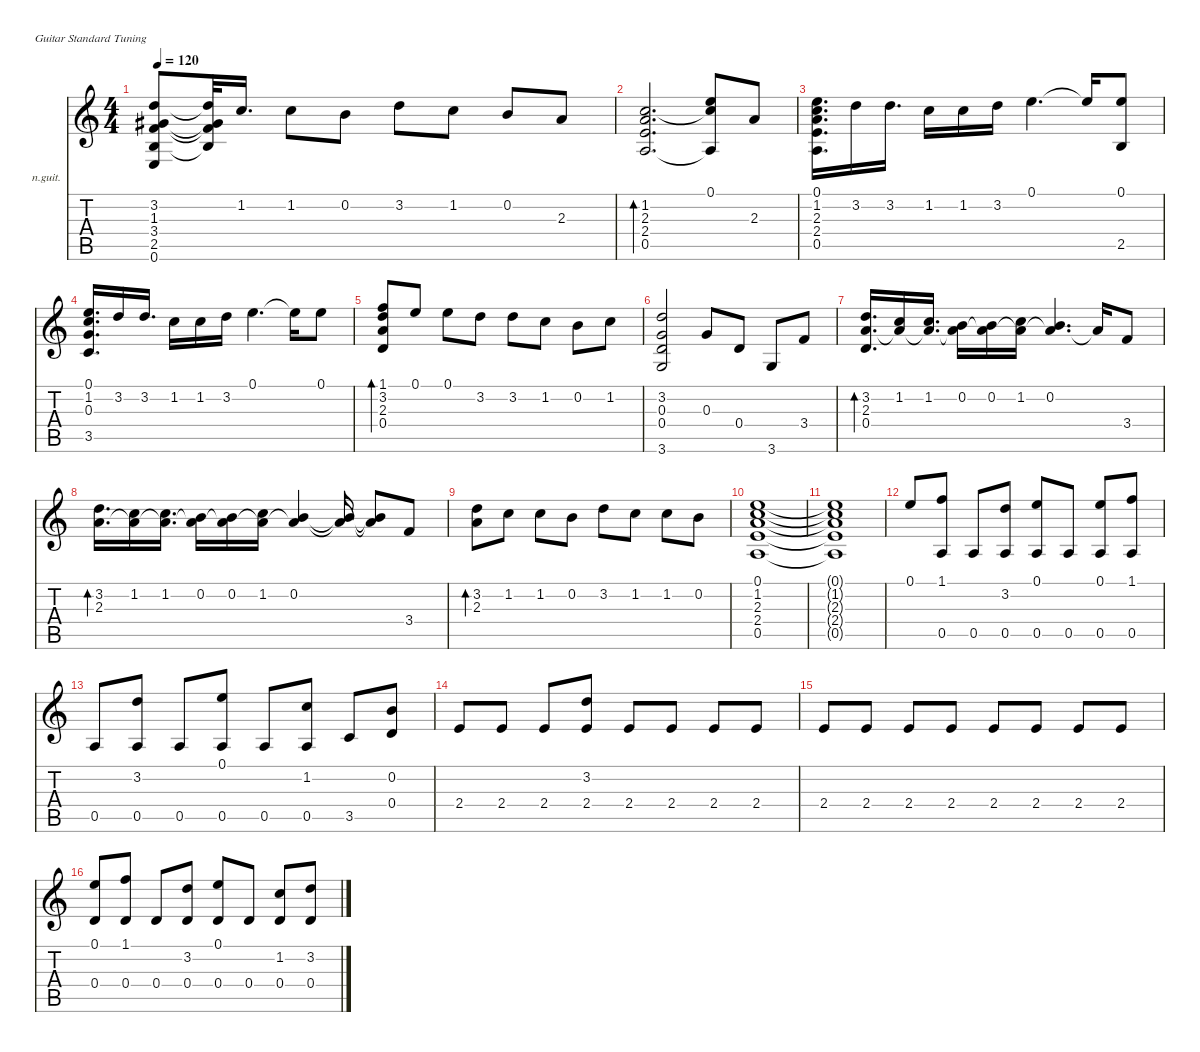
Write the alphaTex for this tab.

\defaultSystemsLayout 4
\hideDynamics
\bracketExtendMode nobrackets
\firstSystemTrackNameOrientation horizontal
\otherSystemsTrackNameOrientation horizontal
\track ("Гитара" "n.guit.") {instrument acousticguitarnylon}
\staff {score tabs}
\tuning (E4 B3 G3 D3 A2 E2)
\ts (4 4)
\tempo 120
\clef g2
\ks c
(3.2 1.3{acc #} 0.6 3.4{t} 2.5{t}).8{dy f beam Up} (3.2{t} 1.3{t acc #} 3.4{t} 2.5{t}).32{beam Up} 1.2.16{d beam Up} 1.2.8{beam Down} 0.2.8{beam Down} 3.2.8{dy mf beam Down} 1.2.8{beam Down} 0.2.8{beam Up} 2.3.8{beam Up} |
(1.2 2.3 2.4 0.5).2{d bd 120 beam Up} (0.1 1.2{t} 0.5{t}).8{dy f beam Up} 2.3.8{dy mp beam Up} |
(0.1 1.2 2.3 2.4 0.5).16{d dy f beam Down} 3.2.16{dy mf beam Down} 3.2.16{d beam Down} 1.2.16{dy mp beam Down} 1.2.16{dy mf beam Down} 3.2.16{beam Down} 0.1.4{d beam Down} 0.1{t}.16{dy f beam Up} (0.1 2.5).8{dy mf beam Up} |
(0.1 3.5 1.2 0.3).16{d beam Up} 3.2.16{dy mp beam Up} 3.2.16{d dy mf beam Up} 1.2.16{beam Down} 1.2.16{beam Down} 3.2.16{beam Down} 0.1.4{d beam Down} 0.1{t}.16{dy f beam Down} 0.1.8{dy mf beam Down} |
(1.1 3.2 2.3 0.4).8{bd 120 beam Up} 0.1.8{dy mp beam Up} 0.1.8{dy mf beam Down} 3.2.8{dy mp beam Down} 3.2.8{dy mf beam Down} 1.2.8{beam Down} 0.2.8{beam Down} 1.2.8{beam Down} |
(3.2 0.3 0.4 3.6).2{beam Up} 0.3.8{dy mp beam Up} 0.4.8{beam Up} 3.6.8{beam Up} 3.4.8{beam Up} |
(3.2 2.3 0.4).16{d bd 120 dy f beam Up} (1.2 2.3{t}).16{beam Up} (1.2 2.3{t}).16{d beam Up} (0.2 2.3{t}).16{beam Down} (0.2 2.3{t}).16{beam Down} (1.2 2.3{t}).16{beam Down} (0.2 2.3{t}).4{d beam Up} 2.3{t}.16{beam Up} 3.4.8{dy mf beam Up} |
(3.2 2.3).16{d bd 120 dy f beam Down} (1.2 2.3{t}).16{beam Down} (1.2 2.3{t}).16{d beam Down} (0.2 2.3{t}).16{beam Down} (0.2 2.3{t}).16{beam Down} (1.2 2.3{t}).16{beam Down} (0.2 2.3{t}).4{beam Up} (2.3{t} 0.2{t}).16{beam Up} (0.2{t} 2.3{t}).8{beam Up} 3.4.8{dy mf beam Up} |
(3.2 2.3).8{bd 120 dy f beam Down} 1.2.8{beam Down} 1.2.8{beam Down} 0.2.8{dy mf beam Down} 3.2.8{dy f beam Down} 1.2.8{beam Down} 1.2.8{beam Down} 0.2.8{dy mf beam Down} |
(0.1 1.2 2.3 2.4 0.5).1{dy f beam Up} |
(0.1{t} 1.2{t} 2.3{t} 2.4{t} 0.5{t}).1{beam Up} |
0.1.8{beam Up} (1.1 0.5).8{dy mf beam Up} 0.5.8{beam Up} (3.2 0.5).8{beam Up} (0.1 0.5).8{beam Up} 0.5.8{dy mp beam Up} (0.1 0.5).8{dy mf beam Up} (1.1 0.5).8{beam Up} |
0.5.8{beam Up} (3.2 0.5).8{beam Up} 0.5.8{beam Up} (0.1 0.5).8{beam Up} 0.5.8{beam Up} (1.2 0.5).8{dy mp beam Up} 3.5.8{dy mf beam Up} (0.2 0.4).8{beam Up} |
2.4.8{beam Up} 2.4.8{beam Up} 2.4.8{beam Up} (3.2 2.4).8{beam Up} 2.4.8{beam Up} 2.4.8{beam Up} 2.4.8{beam Up} 2.4.8{beam Up} |
2.4.8{beam Up} 2.4.8{beam Up} 2.4.8{beam Up} 2.4.8{beam Up} 2.4.8{beam Up} 2.4.8{beam Up} 2.4.8{beam Up} 2.4.8{beam Up} |
(0.1 0.4).8{beam Up} (1.1 0.4).8{beam Up} 0.4.8{beam Up} (3.2 0.4).8{dy mp beam Up} (0.1 0.4).8{dy mf beam Up} 0.4.8{beam Up} (1.2 0.4).8{dy mp beam Up} (3.2 0.4).8{dy mf beam Up}
